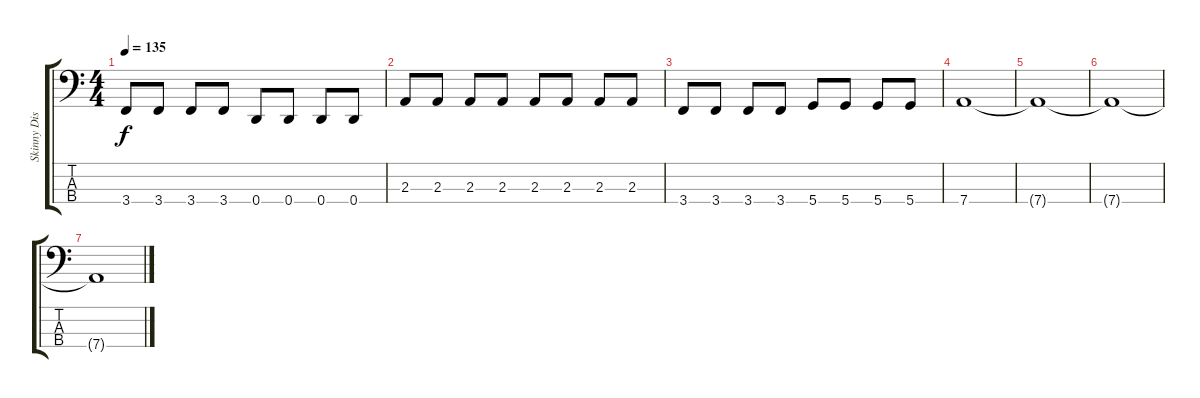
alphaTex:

\track ("Skinny Disco" "Skinny Dis") {instrument electricbassfinger}
\staff {score tabs}
\tuning (F2 C2 G1 D1) {hide}
\ts (4 4)
\tempo 135
\clef f4
\ks c
3.4.8{dy f} 3.4.8 3.4.8 3.4.8 0.4.8 0.4.8 0.4.8 0.4.8 |
2.3.8 2.3.8 2.3.8 2.3.8 2.3.8 2.3.8 2.3.8 2.3.8 |
3.4.8 3.4.8 3.4.8 3.4.8 5.4.8 5.4.8 5.4.8 5.4.8 |
7.4.1 |
7.4{t}.1 |
7.4{t}.1 |
7.4{t}.1
